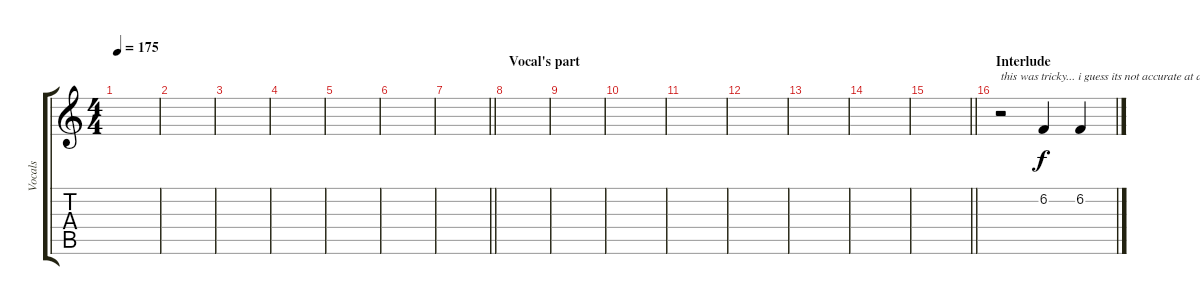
\track ("Vocals" "Vocals") {instrument lead6voice}
\staff {score tabs}
\tuning (E4 B3 G3 D3 A2 E2) {hide}
\ts (4 4)
\tempo 175
\clef g2
\ks c
|
|
|
|
|
|
\barLineRight lightlight
|
\section ("" "Vocal's part")
|
|
|
|
|
|
|
\barLineRight lightlight
|
\section ("" "Interlude")
r.2{txt "this was tricky... i guess its not accurate at all"} 6.2.4 6.2.4
